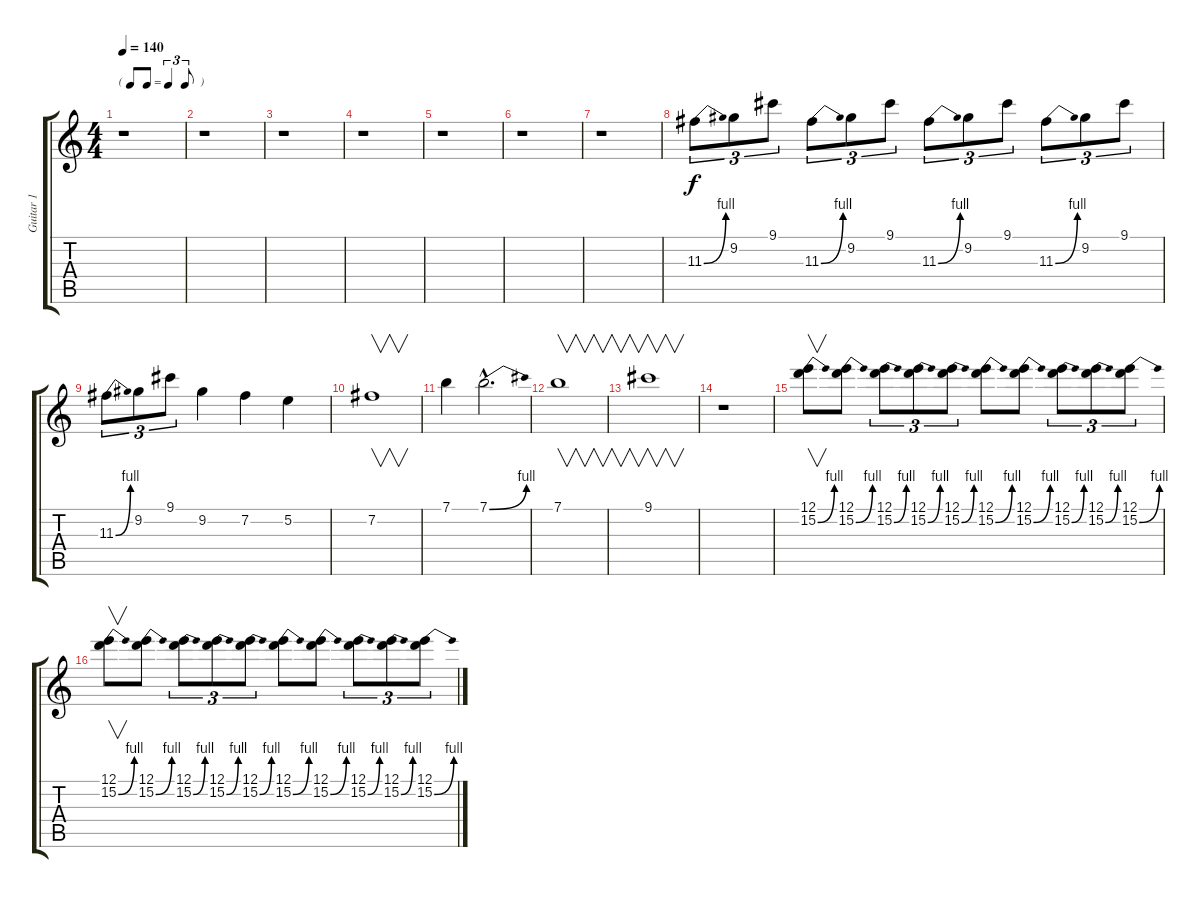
\track ("Guitar 1" "Guitar 1") {instrument overdrivenguitar}
\staff {score tabs}
\tuning (E4 B3 G3 D3 A2 E2) {hide}
\ts (4 4)
\tf triplet8th
\tempo 140
\clef g2
\ks c
r.1{dy f} |
r.1 |
r.1 |
r.1 |
r.1 |
r.1 |
r.1 |
11.3{be (bend 0 0 60 4)}.8{tu (3 2)} 9.2.8{tu (3 2)} 9.1.8{tu (3 2)} 11.3{be (bend 0 0 60 4)}.8{tu (3 2)} 9.2.8{tu (3 2)} 9.1.8{tu (3 2)} 11.3{be (bend 0 0 60 4)}.8{tu (3 2)} 9.2.8{tu (3 2)} 9.1.8{tu (3 2)} 11.3{be (bend 0 0 60 4)}.8{tu (3 2)} 9.2.8{tu (3 2)} 9.1.8{tu (3 2)} |
11.3{be (bend 0 0 60 4)}.8{tu (3 2)} 9.2.8{tu (3 2)} 9.1.8{tu (3 2)} 9.2.4 7.2.4 5.2.4 |
7.2.1{v} |
7.1.4 7.1{be (bend 0 0 60 4) hac}.2{d} |
7.1.1{v} |
9.1.1{v} |
r.1 |
(12.1 15.2{be (bend 0 0 60 4)}).8{v} (12.1 15.2{be (bend 0 0 60 4)}).8 (12.1 15.2{be (bend 0 0 60 4)}).8{tu (3 2)} (12.1 15.2{be (bend 0 0 60 4)}).8{tu (3 2)} (12.1 15.2{be (bend 0 0 60 4)}).8{tu (3 2)} (12.1 15.2{be (bend 0 0 60 4)}).8 (12.1 15.2{be (bend 0 0 60 4)}).8 (12.1 15.2{be (bend 0 0 60 4)}).8{tu (3 2)} (12.1 15.2{be (bend 0 0 60 4)}).8{tu (3 2)} (12.1 15.2{be (bend 0 0 60 4)}).8{tu (3 2)} |
(12.1 15.2{be (bend 0 0 60 4)}).8{v} (12.1 15.2{be (bend 0 0 60 4)}).8 (12.1 15.2{be (bend 0 0 60 4)}).8{tu (3 2)} (12.1 15.2{be (bend 0 0 60 4)}).8{tu (3 2)} (12.1 15.2{be (bend 0 0 60 4)}).8{tu (3 2)} (12.1 15.2{be (bend 0 0 60 4)}).8 (12.1 15.2{be (bend 0 0 60 4)}).8 (12.1 15.2{be (bend 0 0 60 4)}).8{tu (3 2)} (12.1 15.2{be (bend 0 0 60 4)}).8{tu (3 2)} (12.1 15.2{be (bend 0 0 60 4)}).8{tu (3 2)}
